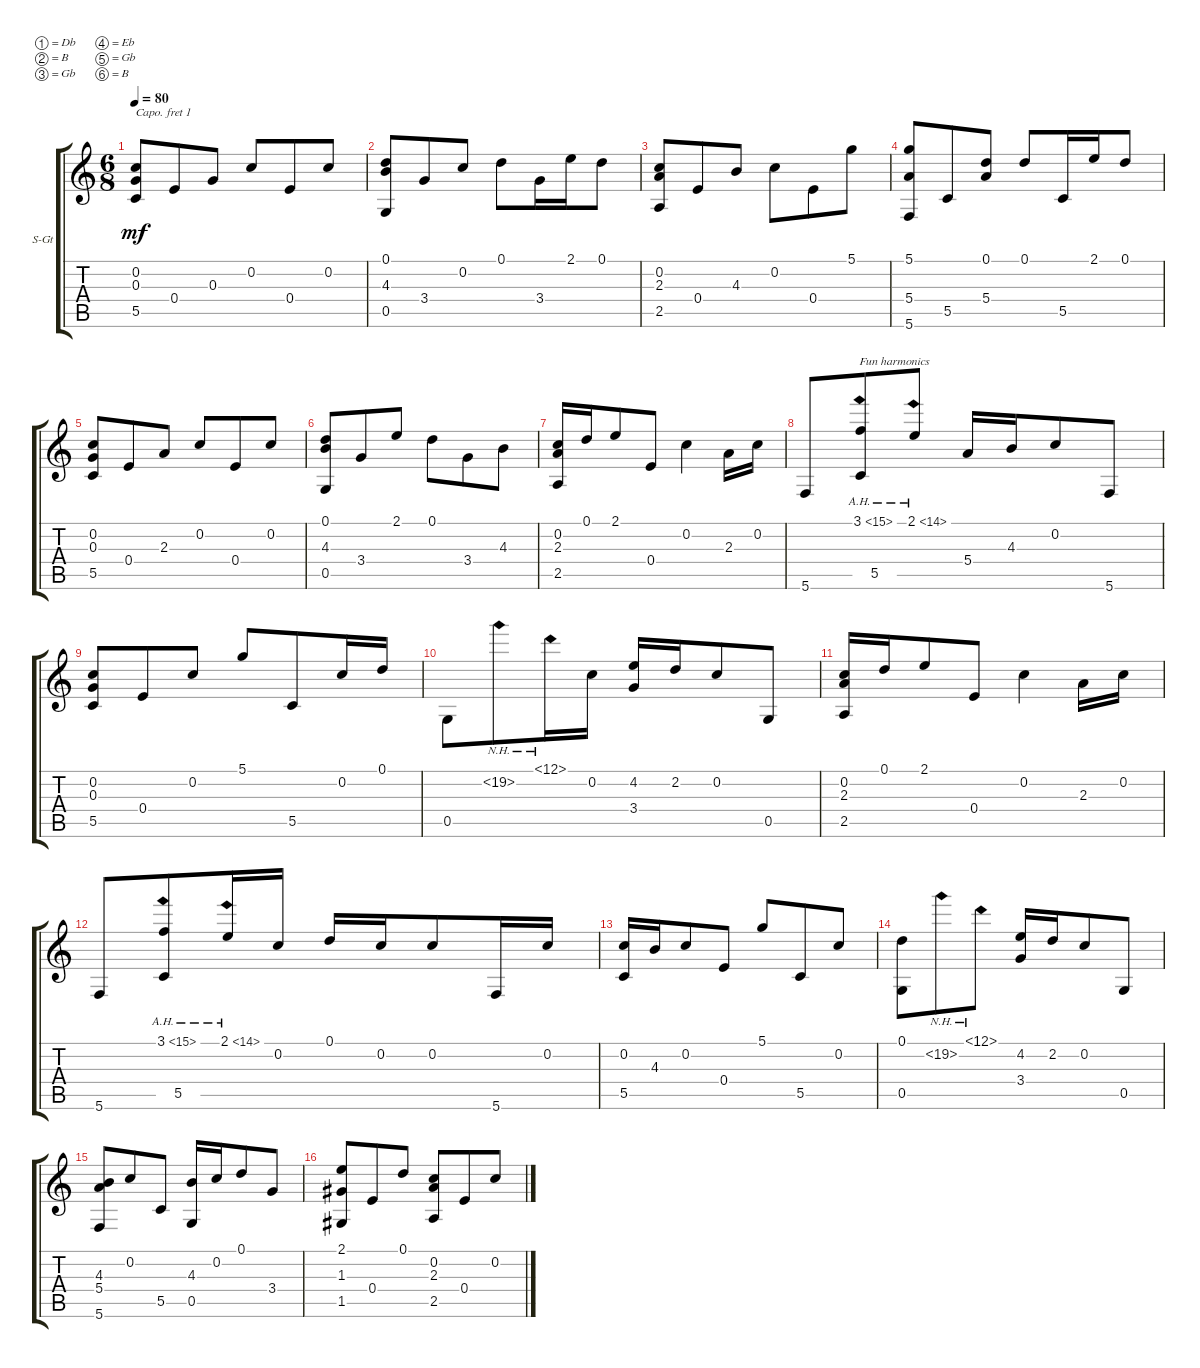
\defaultSystemsLayout 4
\bracketExtendMode groupsimilarinstruments
\firstSystemTrackNameOrientation horizontal
\otherSystemsTrackNameOrientation horizontal
\track ("Steel Guitar" "S-Gt") {instrument acousticguitarsteel}
\staff {score tabs}
\capo 1
\tuning (Db4 B3 Gb3 Eb3 Gb2 B1)
\ts (6 8)
\tempo 80
\clef g2
\ks c
(5.5 0.2 0.3).8{dy mf} 0.4.8 0.3.8 0.2.8 0.4.8 0.2.8 |
(0.5 0.1 4.3).8 3.4.8 0.2.8 0.1.8 3.4.16 2.1.16 0.1.8 |
(2.5 0.2 2.3).8 0.4.8 4.3.8 0.2.8 0.4.8 5.1.8 |
(5.6 5.1 5.4).8 5.5.8 (0.1 5.4).8 0.1.8 5.5.16 2.1.16 0.1.8 |
(5.5 0.2 0.3).8 0.4.8 2.3.8 0.2.8 0.4.8 0.2.8 |
(0.5 0.1 4.3).8 3.4.8 2.1.8 0.1.8 3.4.8 4.3.8 |
(0.2 2.5 2.3).16 0.1.16 2.1.8 0.4.8 0.2.4 2.3.16 0.2.16 |
5.6.8 (3.1{ah 12} 5.5).8{txt "Fun harmonics"} 2.1{ah 12}.8 5.4.16 4.3.16 0.2.8 5.6.8 |
(5.5 0.2 0.3).8 0.4.8 0.2.8 5.1.8 5.5.8 0.2.16 0.1.16 |
0.5.8 19.2{nh}.8 12.1{nh}.16 0.2.16 (4.2 3.4).16 2.2.16 0.2.8 0.5.8 |
(0.2 2.5 2.3).16 0.1.16 2.1.8 0.4.8 0.2.4 2.3.16 0.2.16 |
5.6.8 (5.5 3.1{ah 12}).8 2.1{ah 12}.16 0.2.16 0.1.16 0.2.16 0.2.8 5.6.16 0.2.16 |
(5.5 0.2).16 4.3.16 0.2.8 0.4.8 5.1.8 5.5.8 0.2.8 |
(0.5 0.1).8 19.2{nh}.8 12.1{nh}.8 (4.2 3.4).16 2.2.16 0.2.8 0.5.8 |
(5.6 4.3 5.4).8 0.2.8 5.5.8 (0.5 4.3).16 0.2.16 0.1.8 3.4.8 |
(1.5 1.3 2.1).8 0.4.8 0.1.8 (2.5 2.3 0.2).8 0.4.8 0.2.8
